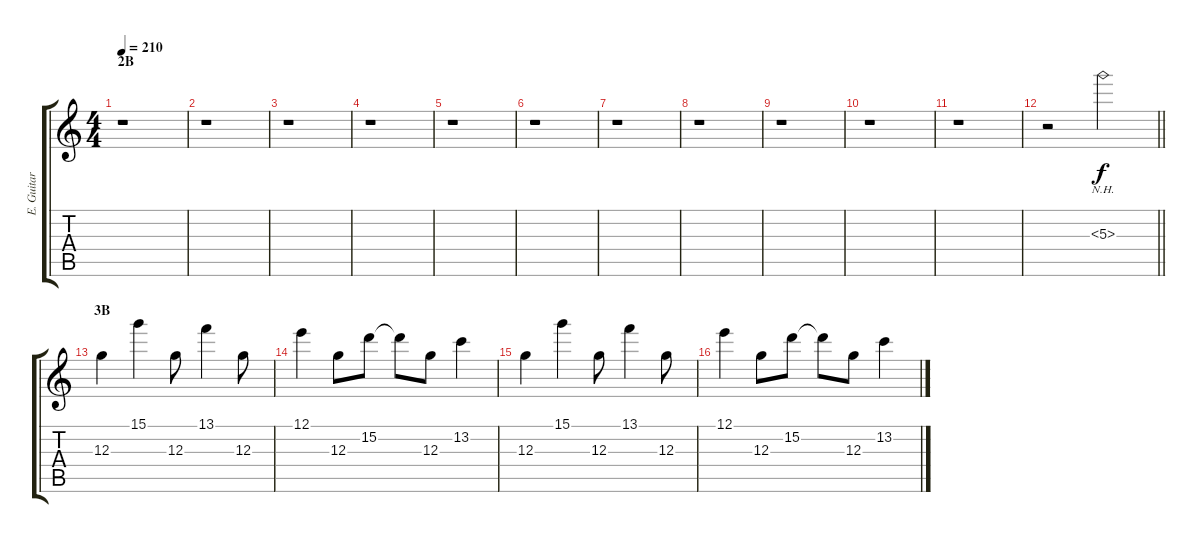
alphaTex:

\track ("E. Guitar I" "E. Guitar ") {instrument overdrivenguitar}
\staff {score tabs}
\tuning (E4 B3 G3 D3 A2 E2) {hide}
\ts (4 4)
\section ("" "2B")
\tempo 210
\clef g2
\ks c
r.1{dy f} |
r.1 |
r.1 |
r.1 |
r.1 |
r.1 |
r.1 |
r.1 |
r.1 |
r.1 |
r.1 |
\barLineRight lightlight
r.2 5.3{nh}.2 |
\section ("" "3B")
12.3.4 15.1.4 12.3.8 13.1.4 12.3.8 |
12.1.4 12.3.8 15.2.8 15.2{t}.8 12.3.8 13.2.4 |
12.3.4 15.1.4 12.3.8 13.1.4 12.3.8 |
12.1.4 12.3.8 15.2.8 15.2{t}.8 12.3.8 13.2.4
